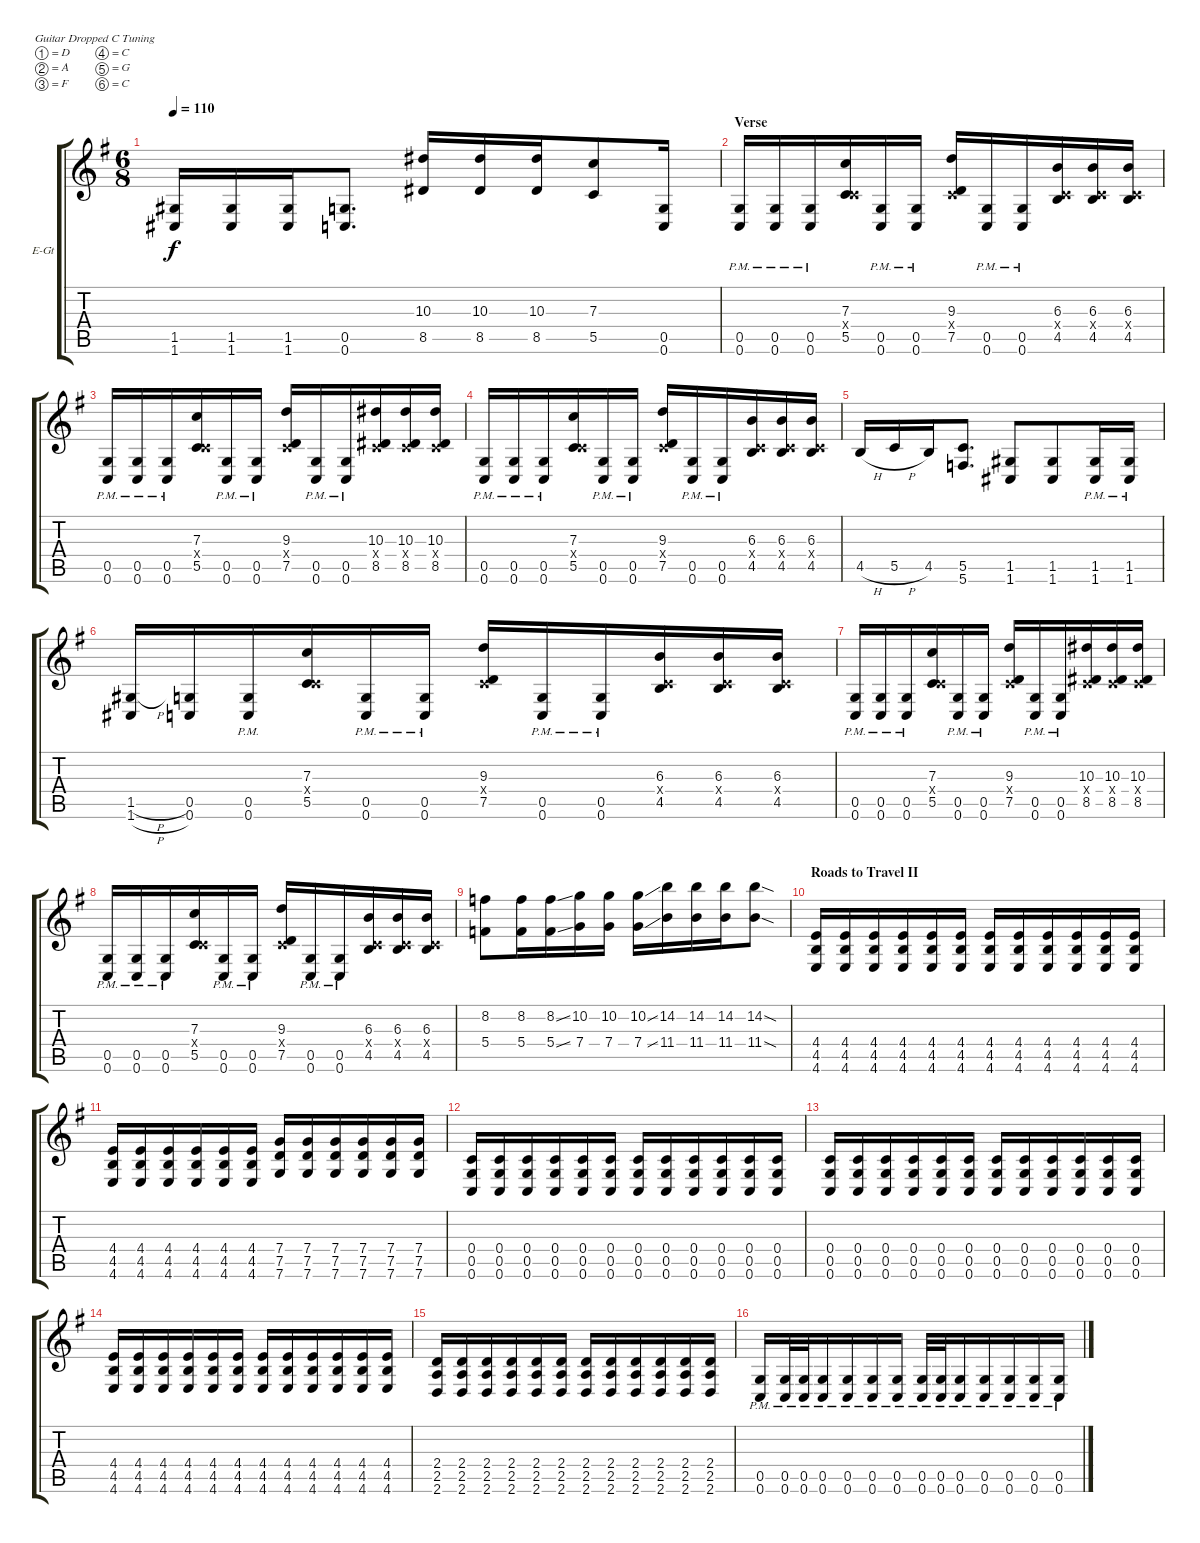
\bracketExtendMode groupsimilarinstruments
\firstSystemTrackNameOrientation horizontal
\otherSystemsTrackNameOrientation horizontal
\track ("Electric Guitar 2" "E-Gt") {instrument distortionguitar}
\staff {score tabs}
\tuning (D4 A3 F3 C3 G2 C2)
\ts (6 8)
\tempo 110
\clef g2
\ks eminor
(1.6 1.5).16{dy f} (1.6 1.5).16 (1.6 1.5).16 (0.5 0.6).8{d} (8.5 10.3).16 (8.5 10.3).16 (8.5 10.3).16 (5.5 7.3).8 (0.6 0.5).16 |
\section ("" "Verse")
(0.6{pm} 0.5{pm}).16 (0.6{pm} 0.5{pm}).16 (0.6{pm} 0.5{pm}).16 (5.5 7.3 0.4{x}).16 (0.6{pm} 0.5{pm}).16 (0.6{pm} 0.5{pm}).16 (7.5 9.3 0.4{x}).16 (0.6{pm} 0.5{pm}).16 (0.6{pm} 0.5{pm}).16 (4.5 6.3 0.4{x}).16 (4.5 6.3 0.4{x}).16 (4.5 6.3 0.4{x}).16 |
(0.6{pm} 0.5{pm}).16 (0.6{pm} 0.5{pm}).16 (0.6{pm} 0.5{pm}).16 (5.5 7.3 0.4{x}).16 (0.6{pm} 0.5{pm}).16 (0.6{pm} 0.5{pm}).16 (7.5 9.3 0.4{x}).16 (0.6{pm} 0.5{pm}).16 (0.6{pm} 0.5{pm}).16 (8.5 10.3 0.4{x}).16 (8.5 10.3 0.4{x}).16 (8.5 10.3 0.4{x}).16 |
(0.6{pm} 0.5{pm}).16 (0.6{pm} 0.5{pm}).16 (0.6{pm} 0.5{pm}).16 (5.5 7.3 0.4{x}).16 (0.6{pm} 0.5{pm}).16 (0.6{pm} 0.5{pm}).16 (7.5 9.3 0.4{x}).16 (0.6{pm} 0.5{pm}).16 (0.6{pm} 0.5{pm}).16 (4.5 6.3 0.4{x}).16 (4.5 6.3 0.4{x}).16 (4.5 6.3 0.4{x}).16 |
4.5{h}.16 5.5{h}.16 4.5.16 (5.6 5.5).8{d} (1.6 1.5).8 (1.6 1.5).8 (1.5{pm} 1.6{pm}).16 (1.6{pm} 1.5{pm}).16 |
(1.6{h} 1.5{h}).16 (0.6 0.5).16 (0.6{pm} 0.5{pm}).16 (5.5 7.3 0.4{x}).16 (0.6{pm} 0.5{pm}).16 (0.6{pm} 0.5{pm}).16 (7.5 9.3 0.4{x}).16 (0.6{pm} 0.5{pm}).16 (0.6{pm} 0.5{pm}).16 (4.5 6.3 0.4{x}).16 (4.5 6.3 0.4{x}).16 (4.5 6.3 0.4{x}).16 |
(0.6{pm} 0.5{pm}).16 (0.6{pm} 0.5{pm}).16 (0.6{pm} 0.5{pm}).16 (5.5 7.3 0.4{x}).16 (0.6{pm} 0.5{pm}).16 (0.6{pm} 0.5{pm}).16 (7.5 9.3 0.4{x}).16 (0.6{pm} 0.5{pm}).16 (0.6{pm} 0.5{pm}).16 (8.5 10.3 0.4{x}).16 (8.5 10.3 0.4{x}).16 (8.5 10.3 0.4{x}).16 |
(0.6{pm} 0.5{pm}).16 (0.6{pm} 0.5{pm}).16 (0.6{pm} 0.5{pm}).16 (5.5 7.3 0.4{x}).16 (0.6{pm} 0.5{pm}).16 (0.6{pm} 0.5{pm}).16 (7.5 9.3 0.4{x}).16 (0.6{pm} 0.5{pm}).16 (0.6{pm} 0.5{pm}).16 (4.5 6.3 0.4{x}).16 (4.5 6.3 0.4{x}).16 (4.5 6.3 0.4{x}).16 |
(5.4 8.2).8 (8.2 5.4).16 (5.4{ss} 8.2{ss}).16 (7.4 10.2).16 (10.2 7.4).16 (7.4{ss} 10.2{ss}).16 (11.4 14.2).16 (11.4 14.2).16 (11.4 14.2).16 (11.4{sod} 14.2{sod}).8 |
\section ("" "Roads to Travel II")
(4.6 4.5 4.4).16 (4.5 4.6 4.4).16 (4.5 4.6 4.4).16 (4.5 4.6 4.4).16 (4.5 4.6 4.4).16 (4.5 4.6 4.4).16 (4.6 4.5 4.4).16 (4.5 4.6 4.4).16 (4.5 4.6 4.4).16 (4.5 4.6 4.4).16 (4.5 4.6 4.4).16 (4.5 4.6 4.4).16 |
(4.5 4.6 4.4).16 (4.5 4.6 4.4).16 (4.5 4.6 4.4).16 (4.5 4.6 4.4).16 (4.5 4.6 4.4).16 (4.5 4.6 4.4).16 (7.5 7.6 7.4).16 (7.5 7.6 7.4).16 (7.5 7.6 7.4).16 (7.5 7.6 7.4).16 (7.5 7.6 7.4).16 (7.5 7.6 7.4).16 |
(0.6 0.5 0.4).16 (0.6 0.5 0.4).16 (0.6 0.5 0.4).16 (0.6 0.5 0.4).16 (0.6 0.5 0.4).16 (0.6 0.5 0.4).16 (0.6 0.5 0.4).16 (0.6 0.5 0.4).16 (0.6 0.5 0.4).16 (0.6 0.5 0.4).16 (0.6 0.5 0.4).16 (0.6 0.5 0.4).16 |
(0.6 0.5 0.4).16 (0.6 0.5 0.4).16 (0.6 0.5 0.4).16 (0.6 0.5 0.4).16 (0.6 0.5 0.4).16 (0.6 0.5 0.4).16 (0.6 0.5 0.4).16 (0.6 0.5 0.4).16 (0.6 0.5 0.4).16 (0.6 0.5 0.4).16 (0.6 0.5 0.4).16 (0.6 0.5 0.4).16 |
(4.6 4.5 4.4).16 (4.5 4.6 4.4).16 (4.5 4.6 4.4).16 (4.5 4.6 4.4).16 (4.5 4.6 4.4).16 (4.5 4.6 4.4).16 (4.6 4.5 4.4).16 (4.5 4.6 4.4).16 (4.5 4.6 4.4).16 (4.5 4.6 4.4).16 (4.5 4.6 4.4).16 (4.5 4.6 4.4).16 |
(2.6 2.5 2.4).16 (2.6 2.5 2.4).16 (2.6 2.5 2.4).16 (2.6 2.5 2.4).16 (2.6 2.5 2.4).16 (2.6 2.5 2.4).16 (2.6 2.5 2.4).16 (2.6 2.5 2.4).16 (2.6 2.5 2.4).16 (2.6 2.5 2.4).16 (2.6 2.5 2.4).16 (2.6 2.5 2.4).16 |
(0.6{pm} 0.5{pm}).16 (0.6{pm} 0.5{pm}).32 (0.6{pm} 0.5{pm}).32 (0.6{pm} 0.5{pm}).16 (0.6{pm} 0.5{pm}).16 (0.6{pm} 0.5{pm}).16 (0.6{pm} 0.5{pm}).16 (0.6{pm} 0.5{pm}).32 (0.6{pm} 0.5{pm}).32 (0.6{pm} 0.5{pm}).16 (0.6{pm} 0.5{pm}).16 (0.6{pm} 0.5{pm}).16 (0.6{pm} 0.5{pm}).16 (0.6{pm} 0.5{pm}).16
